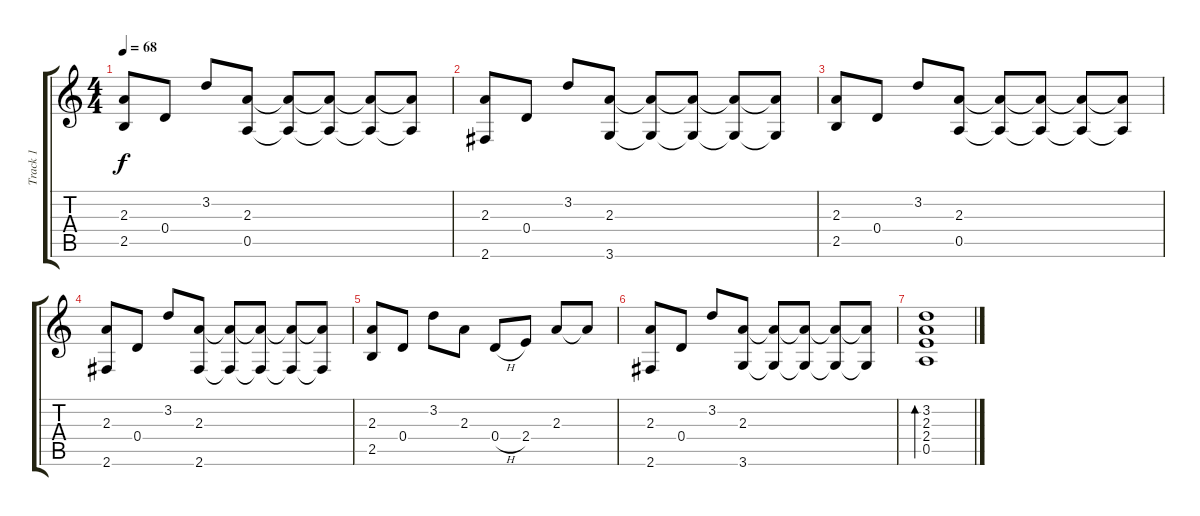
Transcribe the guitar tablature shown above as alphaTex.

\track ("Track 1" "Track 1") {instrument acousticguitarsteel}
\staff {score tabs}
\tuning (E4 B3 G3 D3 A2 E2) {hide}
\ts (4 4)
\tempo 68
\clef g2
\ks c
(2.3 2.5).8{dy f} 0.4.8 3.2.8 (2.3 0.5).8 (2.3{t} 0.5{t}).8 (2.3{t} 0.5{t}).8 (2.3{t} 0.5{t}).8 (2.3{t} 0.5{t}).8 |
(2.3 2.6).8 0.4.8 3.2.8 (2.3 3.6).8 (2.3{t} 3.6{t}).8 (2.3{t} 3.6{t}).8 (2.3{t} 3.6{t}).8 (2.3{t} 3.6{t}).8 |
(2.3 2.5).8 0.4.8 3.2.8 (2.3 0.5).8 (2.3{t} 0.5{t}).8 (2.3{t} 0.5{t}).8 (2.3{t} 0.5{t}).8 (2.3{t} 0.5{t}).8 |
(2.3 2.6).8 0.4.8 3.2.8 (2.3 2.6).8 (2.3{t} 2.6{t}).8 (2.3{t} 2.6{t}).8 (2.3{t} 2.6{t}).8 (2.3{t} 2.6{t}).8 |
(2.3 2.5).8 0.4.8 3.2.8 2.3.8 0.4{h}.8 2.4.8 2.3.8 2.3{t}.8 |
(2.3 2.6).8 0.4.8 3.2.8 (2.3 3.6).8 (2.3{t} 3.6{t}).8 (2.3{t} 3.6{t}).8 (2.3{t} 3.6{t}).8 (2.3{t} 3.6{t}).8 |
(3.2 2.3 2.4 0.5).1{bd 120}
